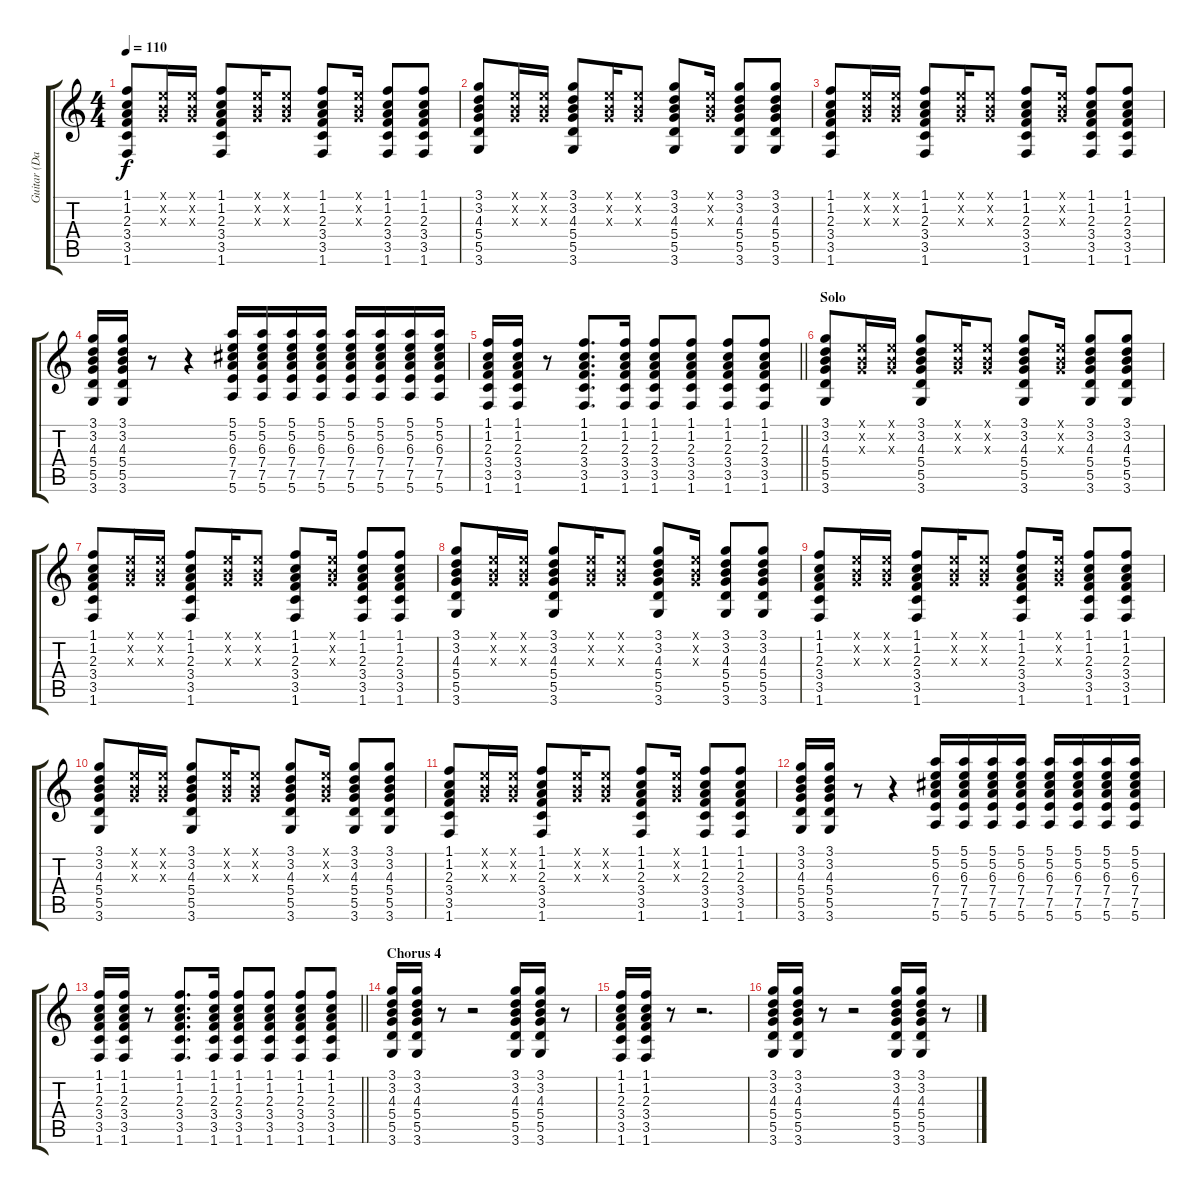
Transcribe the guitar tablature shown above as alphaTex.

\track ("Guitar (David Byrne)" "Guitar (Da") {instrument acousticguitarsteel}
\staff {score tabs}
\tuning (E4 B3 G3 D3 A2 E2) {hide}
\ts (4 4)
\tempo 110
\clef g2
\ks c
(1.1 1.2 2.3 3.4 3.5 1.6).8{dy f} (0.1{x} 0.2{x} 0.3{x}).16 (0.1{x} 0.2{x} 0.3{x}).16 (1.1 1.2 2.3 3.4 3.5 1.6).8 (0.1{x} 0.2{x} 0.3{x}).16 (0.1{x} 0.2{x} 0.3{x}).8 (1.1 1.2 2.3 3.4 3.5 1.6).8 (0.1{x} 0.2{x} 0.3{x}).16 (1.1 1.2 2.3 3.4 3.5 1.6).8 (1.1 1.2 2.3 3.4 3.5 1.6).8 |
(3.1 3.2 4.3 5.4 5.5 3.6).8 (0.1{x} 0.2{x} 0.3{x}).16 (0.1{x} 0.2{x} 0.3{x}).16 (3.1 3.2 4.3 5.4 5.5 3.6).8 (0.1{x} 0.2{x} 0.3{x}).16 (0.1{x} 0.2{x} 0.3{x}).8 (3.1 3.2 4.3 5.4 5.5 3.6).8 (0.1{x} 0.2{x} 0.3{x}).16 (3.1 3.2 4.3 5.4 5.5 3.6).8 (3.1 3.2 4.3 5.4 5.5 3.6).8 |
(1.1 1.2 2.3 3.4 3.5 1.6).8 (0.1{x} 0.2{x} 0.3{x}).16 (0.1{x} 0.2{x} 0.3{x}).16 (1.1 1.2 2.3 3.4 3.5 1.6).8 (0.1{x} 0.2{x} 0.3{x}).16 (0.1{x} 0.2{x} 0.3{x}).8 (1.1 1.2 2.3 3.4 3.5 1.6).8 (0.1{x} 0.2{x} 0.3{x}).16 (1.1 1.2 2.3 3.4 3.5 1.6).8 (1.1 1.2 2.3 3.4 3.5 1.6).8 |
(3.1 3.2 4.3 5.4 5.5 3.6).16 (3.1 3.2 4.3 5.4 5.5 3.6).16 r.8 r.4 (5.1 5.2 6.3 7.4 7.5 5.6).16 (5.1 5.2 6.3 7.4 7.5 5.6).16 (5.1 5.2 6.3 7.4 7.5 5.6).16 (5.1 5.2 6.3 7.4 7.5 5.6).16 (5.1 5.2 6.3 7.4 7.5 5.6).16 (5.1 5.2 6.3 7.4 7.5 5.6).16 (5.1 5.2 6.3 7.4 7.5 5.6).16 (5.1 5.2 6.3 7.4 7.5 5.6).16 |
\barLineRight lightlight
(1.1 1.2 2.3 3.4 3.5 1.6).16 (1.1 1.2 2.3 3.4 3.5 1.6).16 r.8 (1.1 1.2 2.3 3.4 3.5 1.6).8{d} (1.1 1.2 2.3 3.4 3.5 1.6).16 (1.1 1.2 2.3 3.4 3.5 1.6).8 (1.1 1.2 2.3 3.4 3.5 1.6).8 (1.1 1.2 2.3 3.4 3.5 1.6).8 (1.1 1.2 2.3 3.4 3.5 1.6).8 |
\section ("" "Solo")
(3.1 3.2 4.3 5.4 5.5 3.6).8 (0.1{x} 0.2{x} 0.3{x}).16 (0.1{x} 0.2{x} 0.3{x}).16 (3.1 3.2 4.3 5.4 5.5 3.6).8 (0.1{x} 0.2{x} 0.3{x}).16 (0.1{x} 0.2{x} 0.3{x}).8 (3.1 3.2 4.3 5.4 5.5 3.6).8 (0.1{x} 0.2{x} 0.3{x}).16 (3.1 3.2 4.3 5.4 5.5 3.6).8 (3.1 3.2 4.3 5.4 5.5 3.6).8 |
(1.1 1.2 2.3 3.4 3.5 1.6).8 (0.1{x} 0.2{x} 0.3{x}).16 (0.1{x} 0.2{x} 0.3{x}).16 (1.1 1.2 2.3 3.4 3.5 1.6).8 (0.1{x} 0.2{x} 0.3{x}).16 (0.1{x} 0.2{x} 0.3{x}).8 (1.1 1.2 2.3 3.4 3.5 1.6).8 (0.1{x} 0.2{x} 0.3{x}).16 (1.1 1.2 2.3 3.4 3.5 1.6).8 (1.1 1.2 2.3 3.4 3.5 1.6).8 |
(3.1 3.2 4.3 5.4 5.5 3.6).8 (0.1{x} 0.2{x} 0.3{x}).16 (0.1{x} 0.2{x} 0.3{x}).16 (3.1 3.2 4.3 5.4 5.5 3.6).8 (0.1{x} 0.2{x} 0.3{x}).16 (0.1{x} 0.2{x} 0.3{x}).8 (3.1 3.2 4.3 5.4 5.5 3.6).8 (0.1{x} 0.2{x} 0.3{x}).16 (3.1 3.2 4.3 5.4 5.5 3.6).8 (3.1 3.2 4.3 5.4 5.5 3.6).8 |
(1.1 1.2 2.3 3.4 3.5 1.6).8 (0.1{x} 0.2{x} 0.3{x}).16 (0.1{x} 0.2{x} 0.3{x}).16 (1.1 1.2 2.3 3.4 3.5 1.6).8 (0.1{x} 0.2{x} 0.3{x}).16 (0.1{x} 0.2{x} 0.3{x}).8 (1.1 1.2 2.3 3.4 3.5 1.6).8 (0.1{x} 0.2{x} 0.3{x}).16 (1.1 1.2 2.3 3.4 3.5 1.6).8 (1.1 1.2 2.3 3.4 3.5 1.6).8 |
(3.1 3.2 4.3 5.4 5.5 3.6).8 (0.1{x} 0.2{x} 0.3{x}).16 (0.1{x} 0.2{x} 0.3{x}).16 (3.1 3.2 4.3 5.4 5.5 3.6).8 (0.1{x} 0.2{x} 0.3{x}).16 (0.1{x} 0.2{x} 0.3{x}).8 (3.1 3.2 4.3 5.4 5.5 3.6).8 (0.1{x} 0.2{x} 0.3{x}).16 (3.1 3.2 4.3 5.4 5.5 3.6).8 (3.1 3.2 4.3 5.4 5.5 3.6).8 |
(1.1 1.2 2.3 3.4 3.5 1.6).8 (0.1{x} 0.2{x} 0.3{x}).16 (0.1{x} 0.2{x} 0.3{x}).16 (1.1 1.2 2.3 3.4 3.5 1.6).8 (0.1{x} 0.2{x} 0.3{x}).16 (0.1{x} 0.2{x} 0.3{x}).8 (1.1 1.2 2.3 3.4 3.5 1.6).8 (0.1{x} 0.2{x} 0.3{x}).16 (1.1 1.2 2.3 3.4 3.5 1.6).8 (1.1 1.2 2.3 3.4 3.5 1.6).8 |
(3.1 3.2 4.3 5.4 5.5 3.6).16 (3.1 3.2 4.3 5.4 5.5 3.6).16 r.8 r.4 (5.1 5.2 6.3 7.4 7.5 5.6).16 (5.1 5.2 6.3 7.4 7.5 5.6).16 (5.1 5.2 6.3 7.4 7.5 5.6).16 (5.1 5.2 6.3 7.4 7.5 5.6).16 (5.1 5.2 6.3 7.4 7.5 5.6).16 (5.1 5.2 6.3 7.4 7.5 5.6).16 (5.1 5.2 6.3 7.4 7.5 5.6).16 (5.1 5.2 6.3 7.4 7.5 5.6).16 |
\barLineRight lightlight
(1.1 1.2 2.3 3.4 3.5 1.6).16 (1.1 1.2 2.3 3.4 3.5 1.6).16 r.8 (1.1 1.2 2.3 3.4 3.5 1.6).8{d} (1.1 1.2 2.3 3.4 3.5 1.6).16 (1.1 1.2 2.3 3.4 3.5 1.6).8 (1.1 1.2 2.3 3.4 3.5 1.6).8 (1.1 1.2 2.3 3.4 3.5 1.6).8 (1.1 1.2 2.3 3.4 3.5 1.6).8 |
\section ("" "Chorus 4")
(3.1 3.2 4.3 5.4 5.5 3.6).16{instrument overdrivenguitar} (3.1 3.2 4.3 5.4 5.5 3.6).16 r.8 r.2 (3.1 3.2 4.3 5.4 5.5 3.6).16 (3.1 3.2 4.3 5.4 5.5 3.6).16 r.8 |
(1.1 1.2 2.3 3.4 3.5 1.6).16 (1.1 1.2 2.3 3.4 3.5 1.6).16 r.8 r.2{d} |
(3.1 3.2 4.3 5.4 5.5 3.6).16 (3.1 3.2 4.3 5.4 5.5 3.6).16 r.8 r.2 (3.1 3.2 4.3 5.4 5.5 3.6).16 (3.1 3.2 4.3 5.4 5.5 3.6).16 r.8
